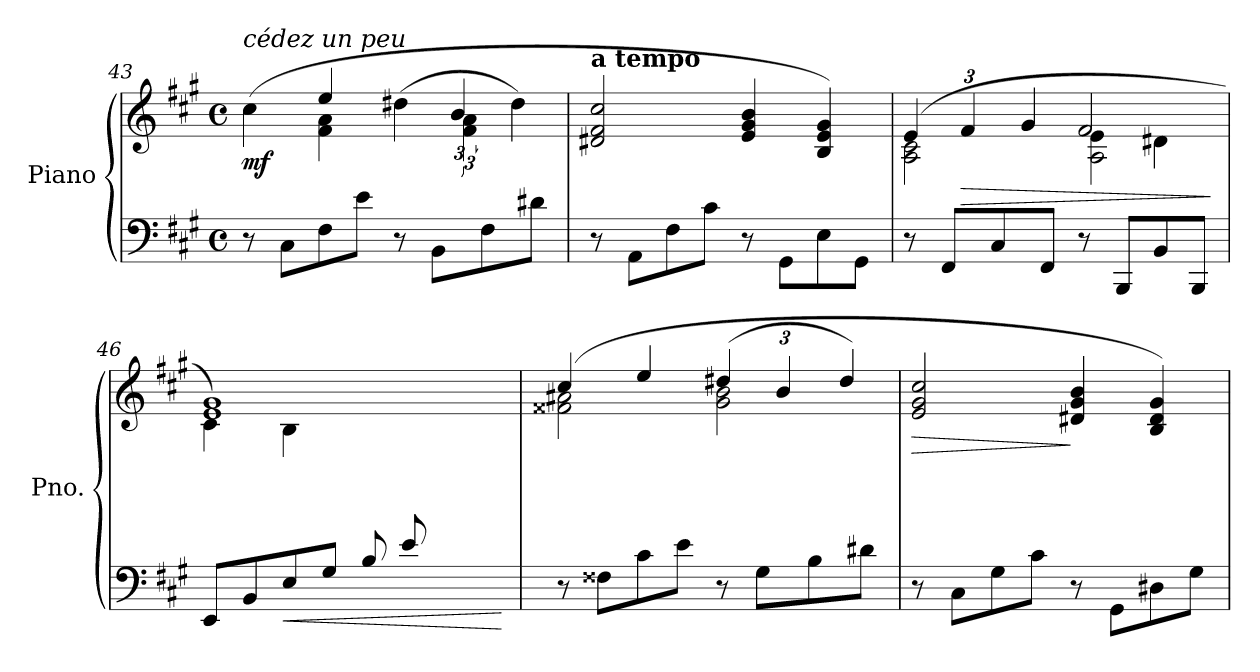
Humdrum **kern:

**kern	**kern	**dynam
*part1	*part1	*part1
*staff2	*staff1	*staff1/2
*I"Piano	*	*
*I'Pno.	*	*
*clefF4	*clefG2	*
*k[f#c#g#]	*k[f#c#g#]	*
*M4/4	*M4/4	*
*met(c)	*met(c)	*
=43	=43	=43
*	*^	*
!	!LO:TX:a:i:t=cédez un peu	!	!
!	!	!	!LO:DY:b
8r	(>4cc#\	4ryy	mf
8C#\L	.	.	.
8F#\	4ee/	4f#\ 4a\	.
8e\J	.	.	.
*	*Xbrackettup	*brackettup	*
8r	(>6dd#X\	6ryy	.
8BB\L	.	.	.
.	6b/	6f#\ 6a\	.
8F#\	.	.	.
.	6dd#\)	6ryy	.
8d#X\J	.	.	.
*	*v	*v	*
!!LO:LB:g=z
=44	=44	=44
!	!LO:TX:a:B:t=a tempo	!
8r	2d#X/ 2f#/ 2cc#/	.
8AA\L	.	.
8F#\	.	.
8c#\J	.	.
8r	4e/ 4g#/ 4b/	.
8GG#\L	.	.
8E\	4B/ 4e/ 4g#/)	.
8GG#\J	.	.
=45	=45	=45
*	*Xbrackettup	*
*	*^	*
8r	(>6e/	2A\ 2c#\	.
8FF#/L	.	.	.
!	!	!	!LO:HP:b
.	6f#/	.	>
8C#/	.	.	.
.	6g#/	.	.
8FF#/J	.	.	.
!	!	!LO:N:n=1:head=open	!
8r	2f#/	4A\ 4e\	.
8BBB/L	.	.	.
8BB/	.	4d#X\	.
8BBB/J	.	.	.
*	*v	*v	*
.	.	]
=46	=46	=46
*	*^	*
*	*	*^	*
(<8EE/L	1e 1g#)	4c#\	2.ryy	.
8BB/	.	.	.	.
!	!	!	!	!LO:HP:b=2
8E/	.	4B\	.	<
8G#/J	.	.	.	.
8B/L	.	2ryy	.	.
8e/	.	.	.	.
4ryy	.	.	8g#\	.
.	.	.	8b\J)	.
*	*v	*v	*v	*
.	.	[
=47	=47	=47
*	*^	*
8r	(>4cc#/	2f##X\ 2a#X\	.
8F##X\L	.	.	.
8c#\	4ee/	.	.
8e\J	.	.	.
8r	(>6dd#X/	2g#\ 2b\	.
8G#\L	.	.	.
.	6b/	.	.
8B\	.	.	.
.	6dd#/)	.	.
8d#X\J	.	.	.
*	*v	*v	*
!!LO:LB:g=z
=48	=48	=48
!	!	!LO:HP:b
8r	2e/ 2g#/ 2cc#/	>
8C#\L	.	.
8G#\	.	.
8c#\J	.	.
8r	4d#X/ 4g#/ 4b/	]
8GG#\L	.	.
8D#X\	4B/ 4d#/ 4g#/)	.
8G#\J	.	.
=	=	=
*-	*-	*-
